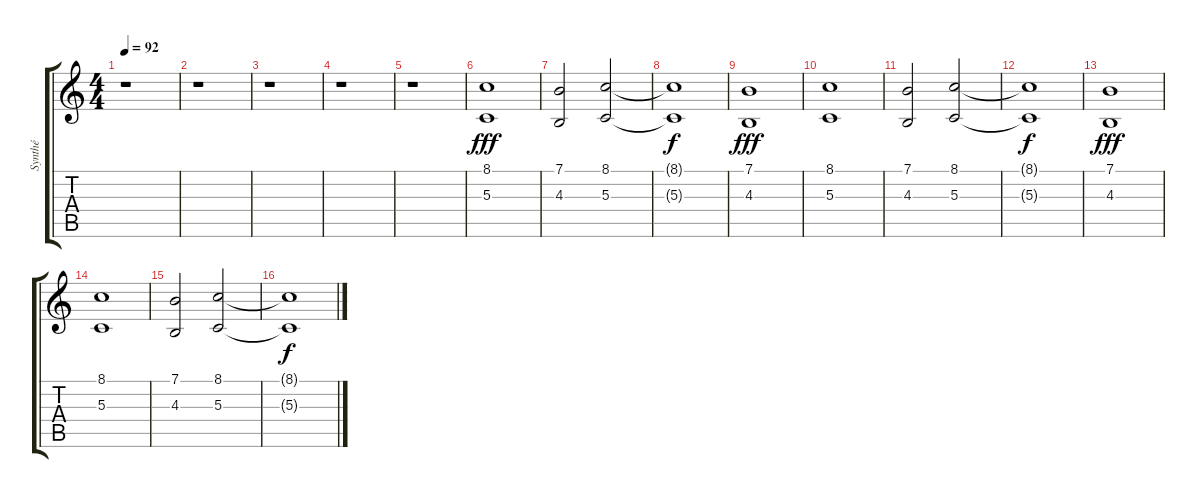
\track ("Synthé" "Synthé") {instrument choiraahs}
\staff {score tabs}
\tuning (E4 B3 G3 D3 A2 E2) {hide}
\ts (4 4)
\tempo 92
\clef g2
\ks c
r.1{dy f} |
r.1 |
r.1 |
r.1 |
r.1 |
(8.1 5.3).1{dy fff} |
(7.1 4.3).2 (8.1 5.3).2 |
(8.1{t} 5.3{t}).1{dy f} |
(7.1 4.3).1{dy fff} |
(8.1 5.3).1 |
(7.1 4.3).2 (8.1 5.3).2 |
(8.1{t} 5.3{t}).1{dy f} |
(7.1 4.3).1{dy fff} |
(8.1 5.3).1 |
(7.1 4.3).2 (8.1 5.3).2 |
(8.1{t} 5.3{t}).1{dy f}
